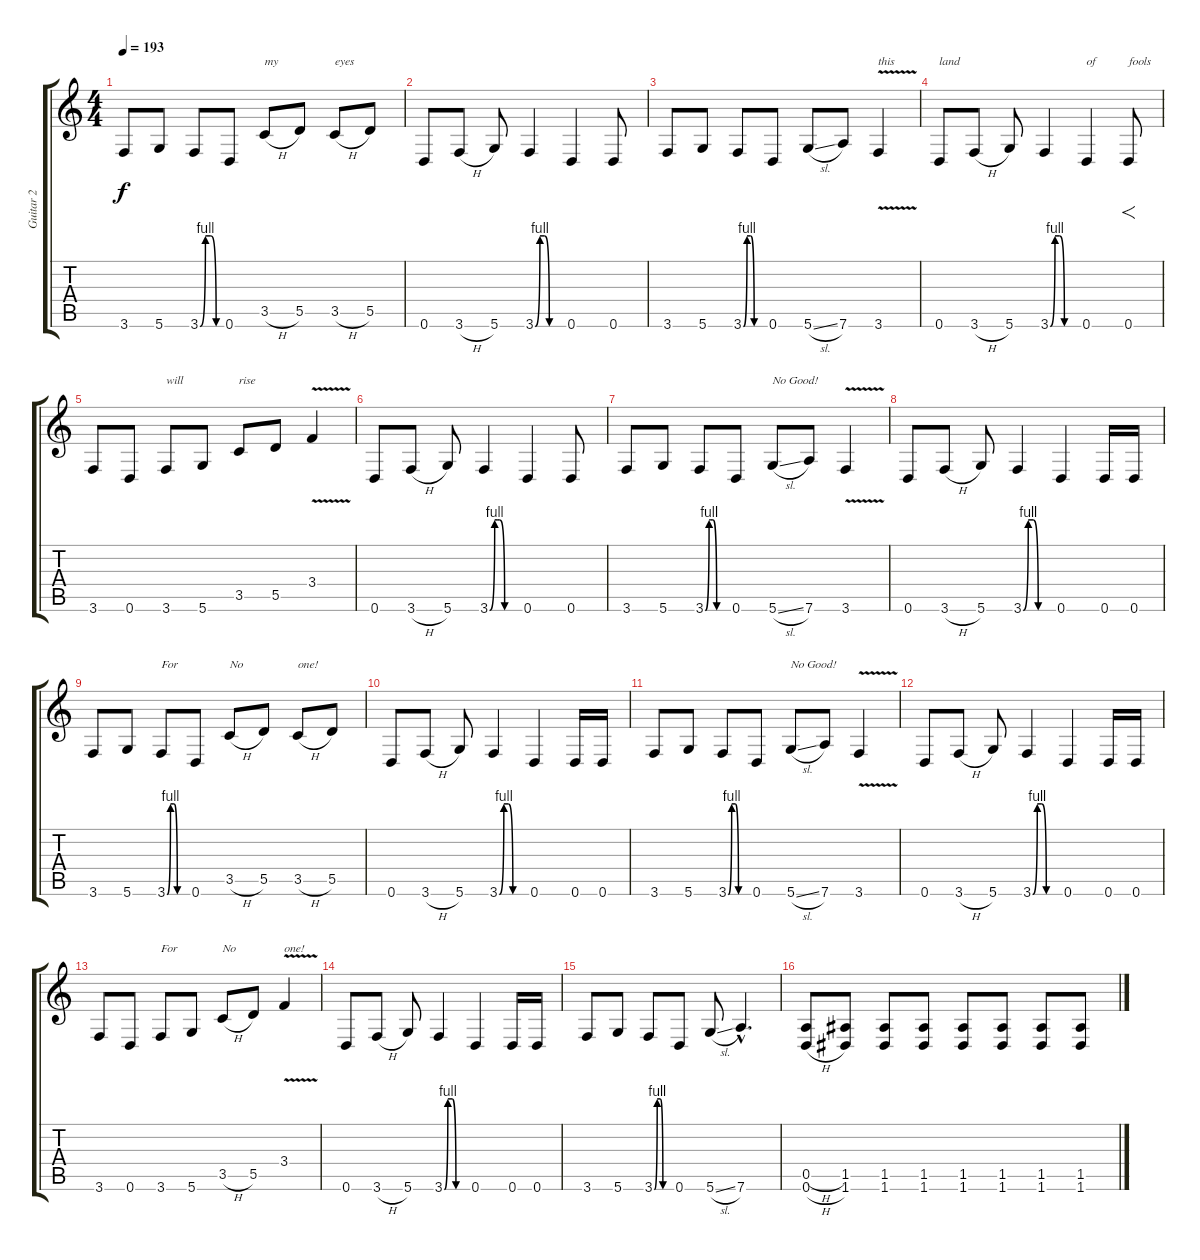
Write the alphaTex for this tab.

\track ("Guitar 2" "Guitar 2") {instrument overdrivenguitar}
\staff {score tabs}
\tuning (E4 B3 G3 D3 A2 D2) {hide}
\ts (4 4)
\tempo 193
\clef g2
\ks c
3.6.8{dy f} 5.6.8 3.6{be (custom 0 0 15 4 30 4 45 0 60 0)}.8 0.6.8 3.5{h}.8{txt "my"} 5.5.8 3.5{h}.8{txt "eyes"} 5.5.8 |
0.6.8 3.6{h}.8 5.6.8 3.6{be (custom 0 0 10 4 20 4 30 0 45 0 60 0)}.4 0.6.4 0.6.8 |
3.6.8 5.6.8 3.6{be (custom 0 0 10 4 20 4 30 0 45 0 60 0)}.8 0.6.8 5.6{sl}.8 7.6.8 3.6{v}.4{txt "this"} |
0.6.8{txt "land"} 3.6{h}.8 5.6.8 3.6{be (custom 0 0 10 4 20 4 30 0 45 0 60 0)}.4 0.6.4{txt "of"} 0.6.8{f txt "fools"} |
3.6.8 0.6.8 3.6.8{txt "will"} 5.6.8 3.5.8{txt "rise"} 5.5.8 3.4{v}.4 |
0.6.8 3.6{h}.8 5.6.8 3.6{be (custom 0 0 10 4 15 4 20 4 30 0 45 0 60 0)}.4 0.6.4 0.6.8 |
3.6.8 5.6.8 3.6{be (custom 0 0 10 4 15 4 20 4 30 0 45 0 60 0)}.8 0.6.8 5.6{sl}.8{txt "No Good!"} 7.6.8 3.6{v}.4 |
0.6.8 3.6{h}.8 5.6.8 3.6{be (custom 0 0 10 4 20 4 30 0 60 0)}.4 0.6.4 0.6.16 0.6.16 |
3.6.8 5.6.8 3.6{be (custom 0 0 10 4 20 4 30 0 45 0 60 0)}.8{txt "For"} 0.6.8 3.5{h}.8{txt "No"} 5.5.8 3.5{h}.8{txt "one!"} 5.5.8 |
0.6.8 3.6{h}.8 5.6.8 3.6{be (custom 0 0 10 4 20 4 30 0 60 0)}.4 0.6.4 0.6.16 0.6.16 |
3.6.8 5.6.8 3.6{be (custom 0 0 10 4 20 4 30 0 45 0 60 0)}.8 0.6.8 5.6{sl}.8{txt "No Good!"} 7.6.8 3.6{v}.4 |
0.6.8 3.6{h}.8 5.6.8 3.6{be (custom 0 0 10 4 20 4 30 0 45 0 60 0)}.4 0.6.4 0.6.16 0.6.16 |
3.6.8 0.6.8 3.6.8{txt "For"} 5.6.8 3.5{h}.8{txt "No"} 5.5.8 3.4{v}.4{txt "one!"} |
0.6.8 3.6{h}.8 5.6.8 3.6{be (custom 0 0 9 4 20 4 30 0 45 0 60 0)}.4 0.6.4 0.6.16 0.6.16 |
3.6.8 5.6.8 3.6{be (custom 0 0 10 4 20 4 30 0 45 0 60 0)}.8 0.6.8 5.6{sl}.8 7.6{hac}.4{d} |
(0.5{h} 0.6{h}).8 (1.5 1.6).8 (1.5 1.6).8 (1.5 1.6).8 (1.5 1.6).8 (1.5 1.6).8 (1.5 1.6).8 (1.5 1.6).8
